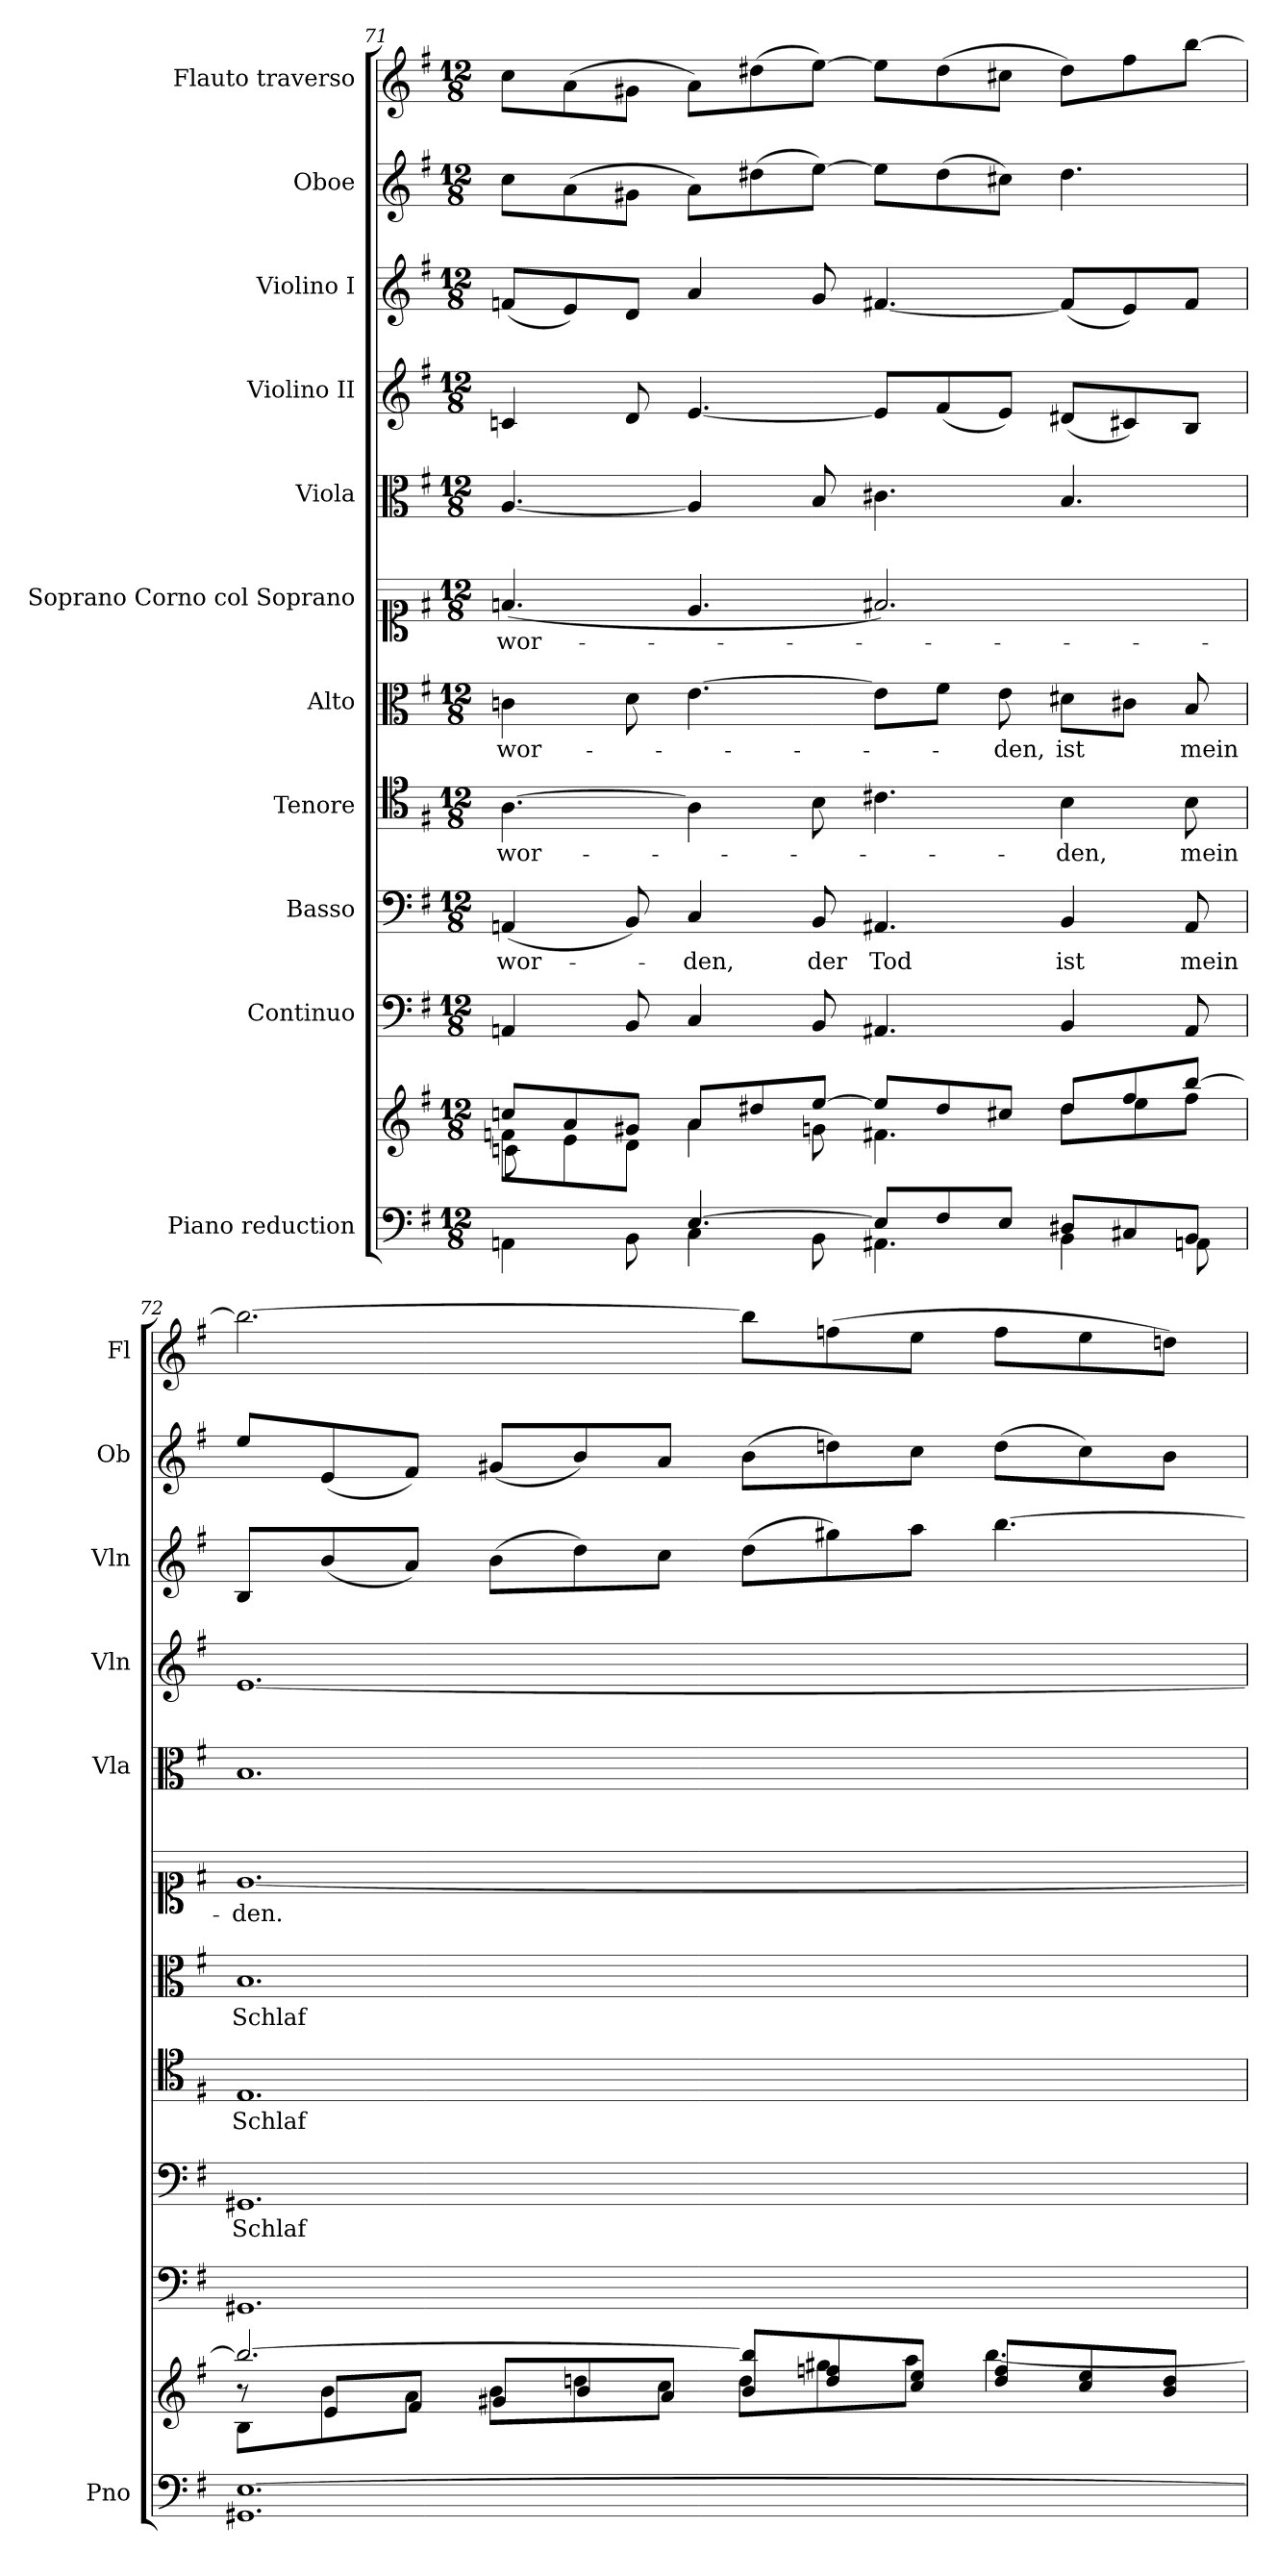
**kern	**kern	**kern	**kern	**text	**kern	**text	**kern	**text	**kern	**text	**kern	**kern	**kern	**kern	**kern
*part11	*part11	*part10	*part9	*part9	*part8	*part8	*part7	*part7	*part6	*part6	*part5	*part4	*part3	*part2	*part1
*staff12	*staff11	*staff10	*staff9	*staff9	*staff8	*staff8	*staff7	*staff7	*staff6	*staff6	*staff5	*staff4	*staff3	*staff2	*staff1
*I"Piano reduction	*	*I"Continuo	*I"Basso	*	*I"Tenore	*	*I"Alto	*	*I"Soprano Corno col Soprano	*	*I"Viola	*I"Violino II	*I"Violino I	*I"Oboe	*I"Flauto traverso
*I'Pno	*	*	*	*	*	*	*	*	*	*	*I'Vla	*I'Vln	*I'Vln	*I'Ob	*I'Fl
!!LO:PB:g=z
*clefF4	*clefG2	*clefF4	*clefF4	*	*clefC4	*	*clefC3	*	*clefC1	*	*clefC3	*clefG2	*clefG2	*clefG2	*clefG2
*k[f#]	*k[f#]	*k[f#]	*k[f#]	*	*k[f#]	*	*k[f#]	*	*k[f#]	*	*k[f#]	*k[f#]	*k[f#]	*k[f#]	*k[f#]
*M12/8	*M12/8	*M12/8	*M12/8	*	*M12/8	*	*M12/8	*	*M12/8	*	*M12/8	*M12/8	*M12/8	*M12/8	*M12/8
=71	=71	=71	=71	=71	=71	=71	=71	=71	=71	=71	=71	=71	=71	=71	=71
*^	*^	*	*	*	*	*	*	*	*	*	*	*	*	*	*
*	*	*	*^	*	*	*	*	*	*	*	*	*	*	*	*	*	*
!	!	!	!	!	!	!	!LO:LY:b	!	!LO:LY:b	!	!LO:LY:b	!	!LO:LY:b	!	!	!	!	!
8ryy	4AAn\	8ccn/L	8fn\L	8cn\L	4AAn/	(4AAn/	wor-	[4.A\	wor-	4cn\	wor-	(4.fn/	wor-	[4.A/	4cn/	(8fn/L	8cc\L	8cc\L
8C/	.	8a/	8e\	1ryy	.	.	.	.	.	.	.	.	.	.	.	8e/)	(8a\	(8a\
8D/J	8BB\	8g#X/J	8d\J	.	8BB/	8BB/)	.	.	.	8d\	.	.	.	.	8d/	8d/J	8g#X\J	8g#X\J
!	!	!	!	!	!	!	!LO:LY:b	!	!	!	!	!	!	!	!	!	!	!
[4.E/	4C\	8a/L	4a\	.	4C/	4C/	-den,	4A\]	.	[4.e\	.	4.e/	.	4A/]	[4.e/	4a/	8a\L)	8a\L)
.	.	8dd#X/	.	.	.	.	.	.	.	.	.	.	.	.	.	.	(8dd#X\	(8dd#X\
!	!	!	!	!	!	!	!LO:LY:b	!	!	!	!	!	!	!	!	!	!	!
.	8BB\	[8ee/J	8gn\	.	8BB/	8BB/	der	8B\	.	.	.	.	.	8B/	.	8g/	[8ee\J)	[8ee\J)
!	!	!	!	!	!	!	!LO:LY:b	!	!	!	!	!	!	!	!	!	!	!
8E/L]	4.AA#X\	8ee/L]	4.f#X\	.	4.AA#X/	4.AA#X/	Tod	4.c#X\	.	8e\L]	.	2.f#X/)	.	4.c#X\	8e/L]	[4.f#X/	8ee\L]	8ee\L]
8F#/	.	8dd#/	.	.	.	.	.	.	.	8f#\J	.	.	.	.	(8f#/	.	(8dd#\	(8dd#\
!	!	!	!	!	!	!	!	!	!	!	!LO:LY:b	!	!	!	!	!	!	!
8E/J	.	8cc#X/J	.	.	.	.	.	.	.	8e\	-den,	.	.	.	8e/J)	.	8cc#X\J)	8cc#X\J
!	!	!	!	!	!	!	!LO:LY:b	!	!LO:LY:b	!	!LO:LY:b	!	!	!	!	!	!	!
8D#X/L	4BB\	8dd#/L	8dd#\L	4.ryy	4BB/	4BB/	ist	4B\	-den,	8d#X\L	ist	.	.	4.B/	(8d#X/L	(8f#/L]	4.dd#\	8dd#\L)
8C#X/	.	8ff#/	8ee\	.	.	.	.	.	.	8c#X\J	.	.	.	.	8c#X/)	8e/)	.	8ff#\
!	!	!	!	!	!	!	!LO:LY:b	!	!LO:LY:b	!	!LO:LY:b	!	!	!	!	!	!	!
8BB/J	8AAn\	[8bb/J	8ff#\J	.	8AA#/	8AA#/	mein	8B\	mein	8B/	mein	.	.	.	8B/J	8f#/J	.	[8bb\J
=72	=72	=72	=72	=72	=72	=72	=72	=72	=72	=72	=72	=72	=72	=72	=72	=72	=72	=72
!	!	!	!	!	!	!	!LO:LY:b	!	!LO:LY:b	!	!LO:LY:b	!	!LO:LY:b	!	!	!	!	!
*v	*v	*	*	*	*	*	*	*	*	*	*	*	*	*	*	*	*	*
1.GG#X [1.E	2.bb/_	8B\L	8r	1.GG#X	1.GG#X	Schlaf	1.E	Schlaf	1.B	Schlaf	[1.e	-den.	1.B	[1.e	8B/L	8ee/L	2.bb\_
.	.	8b\	8e/L	.	.	.	.	.	.	.	.	.	.	.	(8b/	(8e/	.
.	.	8a\J	8f#/J	.	.	.	.	.	.	.	.	.	.	.	8a/J)	8f#/J)	.
.	.	8b\L	8g#X/L	.	.	.	.	.	.	.	.	.	.	.	(8b\L	(8g#X/L	.
.	.	8ddn\	8b/	.	.	.	.	.	.	.	.	.	.	.	8dd\)	8b/)	.
.	.	8cc\J	8a/J	.	.	.	.	.	.	.	.	.	.	.	8cc\J	8a/J	.
.	8b/ 8bb/]L	8dd\L	2.ryy	.	.	.	.	.	.	.	.	.	.	.	(8dd\L	(8b\L	8bb\L]
.	8dd/ 8ffn/	8gg#X\	.	.	.	.	.	.	.	.	.	.	.	.	8gg#X\)	8ddn\)	(8ffn\
.	8cc/ 8ee/J	8aa\J	.	.	.	.	.	.	.	.	.	.	.	.	8aa\J	8cc\J	8ee\J
.	8dd/ 8ff/L	[4.bb\	.	.	.	.	.	.	.	.	.	.	.	.	[4.bb\	(8dd\L	8ff\L
.	8cc/ 8ee/	.	.	.	.	.	.	.	.	.	.	.	.	.	.	8cc\)	8ee\
.	8b/ 8dd/J	.	.	.	.	.	.	.	.	.	.	.	.	.	.	8b\J	8ddn\J)
*	*v	*v	*v	*	*	*	*	*	*	*	*	*	*	*	*	*	*
=	=	=	=	=	=	=	=	=	=	=	=	=	=	=	=
*-	*-	*-	*-	*-	*-	*-	*-	*-	*-	*-	*-	*-	*-	*-	*-
